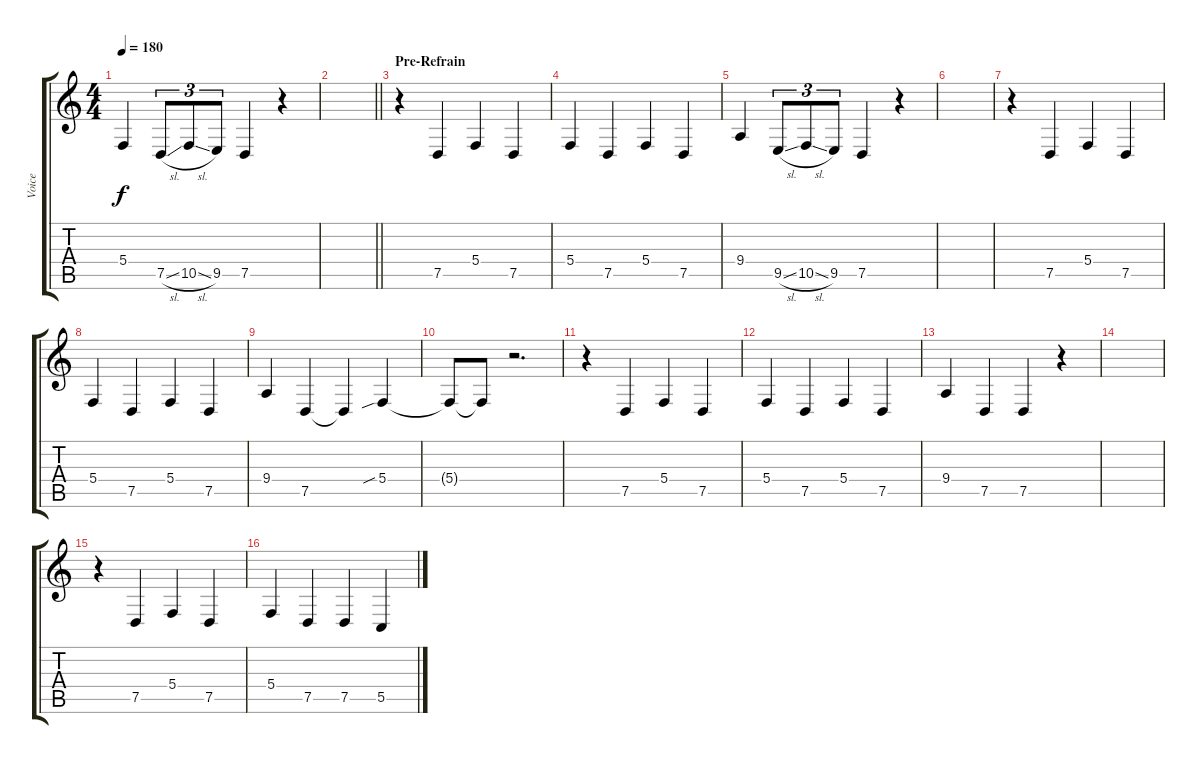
\track ("Voice" "Voice") {instrument lead2sawtooth}
\staff {score tabs}
\tuning (D4 A3 F3 C3 G2 D2) {hide}
\ts (4 4)
\tempo 180
\clef g2
\ks c
5.4.4{dy f} 7.5{sl}.8{tu (3 2)} 10.5{sl}.8{tu (3 2)} 9.5.8{tu (3 2)} 7.5.4 r.4 |
\barLineRight lightlight
|
\section ("" "Pre-Refrain")
r.4{volume 15} 7.5.4 5.4.4 7.5.4 |
5.4.4 7.5.4 5.4.4 7.5.4 |
9.4.4 9.5{sl}.8{tu (3 2)} 10.5{sl}.8{tu (3 2)} 9.5.8{tu (3 2)} 7.5.4 r.4 |
|
r.4 7.5.4 5.4.4 7.5.4 |
5.4.4 7.5.4 5.4.4 7.5.4 |
9.4.4 7.5.4 7.5{t}.4 5.4{sib}.4 |
5.4{t}.8 5.4{t}.8 r.2{d} |
r.4 7.5.4 5.4.4 7.5.4 |
5.4.4 7.5.4 5.4.4 7.5.4 |
9.4.4 7.5.4 7.5.4 r.4 |
|
r.4 7.5.4 5.4.4 7.5.4 |
5.4.4 7.5.4 7.5.4 5.5.4
